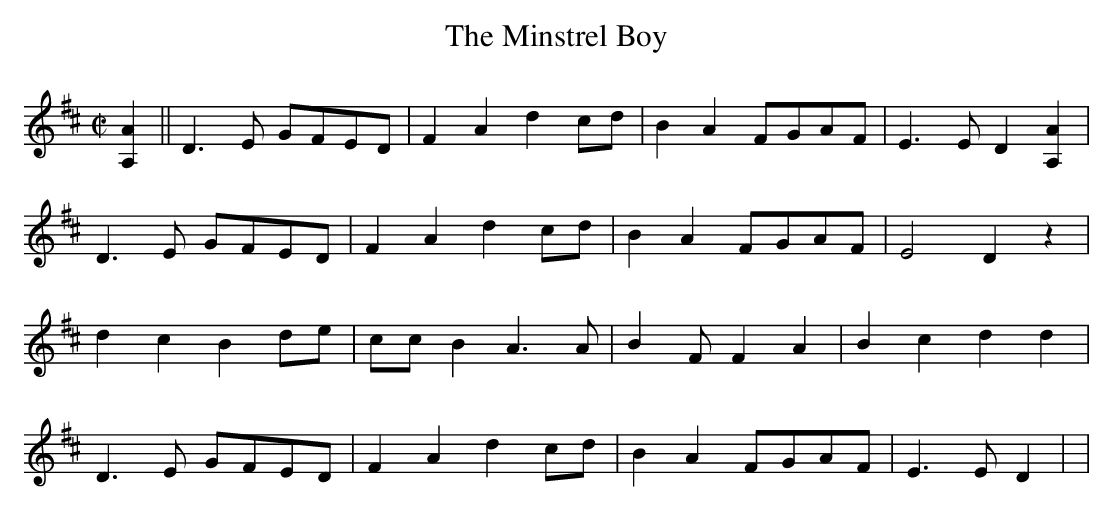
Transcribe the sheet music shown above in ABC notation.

X:1
T:The Minstrel Boy
M:C|
K:D
[A2A,2] || D3 E GFED | F2 A2 d2 cd| B2 A2 FGAF| E3 E D2 [A2A,2]|
D3 E GFED| F2 A2 d2 cd|B2 A2 FGAF|E4 D2 z2|
d2 c2 B2 de|cc B2 A3 A|B2 F F2 A2|B2 c2 d2 d2|
D3 E GFED|F2 A2 d2 cd|B2 A2 FGAF|E3 E D2 |>|
